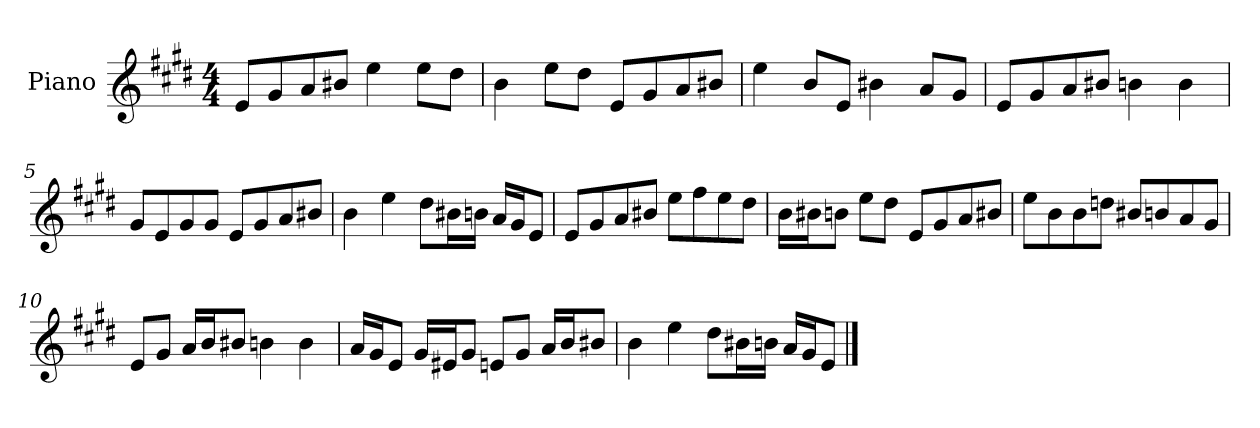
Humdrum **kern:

**kern
*part1
*staff1
*I"Piano
*I'P-no
*clefG2
*k[f#c#g#d#]
*M4/4
*MM90
=1
8e/L
8g#/
8a/
8b#X/J
4ee\
8ee\L
8dd#\J
=2
4b\
8ee\L
8dd#\J
8e/L
8g#/
8a/
8b#X/J
=3
4ee\
8b/L
8e/J
4b#X\
8a/L
8g#/J
=4
8e/L
8g#/
8a/
8b#X/J
4bn\
4b\
!!LO:LB:g=z
=5
8g#/L
8e/
8g#/
8g#/J
8e/L
8g#/
8a/
8b#X/J
=6
4b\
4ee\
8dd#\L
16b#X\L
16bn\JJ
16a/LL
16g#/J
8e/J
=7
8e/L
8g#/
8a/
8b#X/J
8ee\L
8ff#\
8ee\
8dd#\J
=8
16b\LL
16b#X\J
8bn\J
8ee\L
8dd#\J
8e/L
8g#/
8a/
8b#X/J
!!LO:LB:g=z
=9
8ee\L
8b\
8b\
8ddn\J
8b#X/L
8bn/
8a/
8g#/J
=10
8e/L
8g#/J
16a/LL
16b/J
8b#X/J
4bn\
4b\
=11
16a/LL
16g#/J
8e/J
16g#/LL
16e#X/J
8g#/J
8en/L
8g#/J
16a/LL
16b/J
8b#X/J
=12
4b\
4ee\
8dd#\L
16b#X\L
16bn\JJ
16a/LL
16g#/J
8e/J
==
*-
